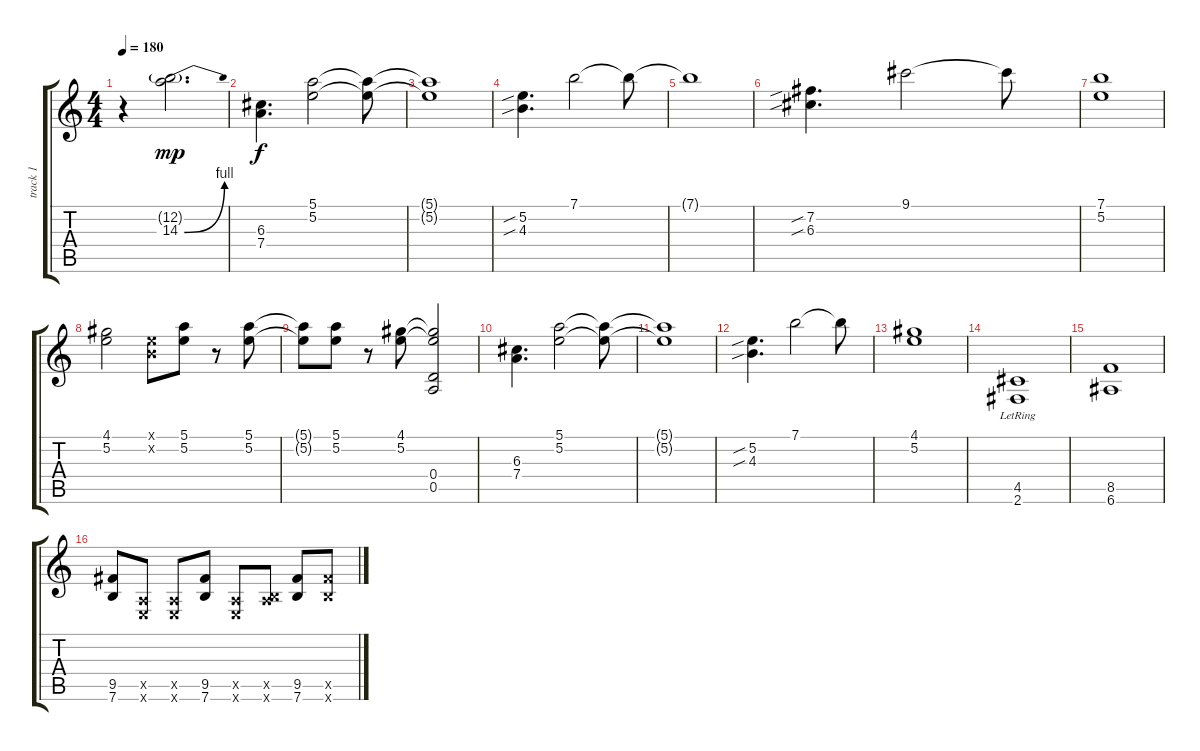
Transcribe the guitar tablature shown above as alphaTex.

\track ("track 1" "track 1") {instrument overdrivenguitar}
\staff {score tabs}
\tuning (E4 B3 G3 D3 A2 E2) {hide}
\ts (4 4)
\tempo 180
\clef g2
\ks c
r.4{dy f} (12.2{g} 14.3{be (bend 0 0 60 4)}).2{d dy mp} |
(6.3 7.4).4{d dy f} (5.1 5.2).2 (5.1{t} 5.2{t}).8 |
(5.1{t} 5.2{t}).1 |
(5.2{sib} 4.3{sib}).4{d} 7.1.2 7.1{t}.8 |
7.1{t}.1 |
(7.2{sib} 6.3{sib}).4{d} 9.1.2 9.1{t}.8 |
(7.1 5.2).1 |
(4.1 5.2).2 (0.1{x} 0.2{x}).8 (5.1 5.2).8 r.8 (5.1 5.2).8 |
(5.1{t} 5.2{t}).8 (5.1 5.2).8 r.8 (4.1 5.2).8 (4.1{t} 5.2{t} 0.4 0.5).2 |
(6.3 7.4).4{d} (5.1 5.2).2 (5.1{t} 5.2{t}).8 |
(5.1{t} 5.2{t}).1 |
(5.2{sib} 4.3{sib}).4{d} 7.1.2 7.1{t}.8 |
(4.1 5.2).1 |
(4.5{lr} 2.6{lr}).1 |
(8.5 6.6).1 |
(9.5 7.6).8 (0.5{x} 0.6{x}).8 (0.5{x} 0.6{x}).8 (9.5 7.6).8 (0.5{x} 0.6{x}).8 (0.5{x} 7.6{x}).8 (9.5 7.6).8 (9.5{x} 7.6{x}).8
